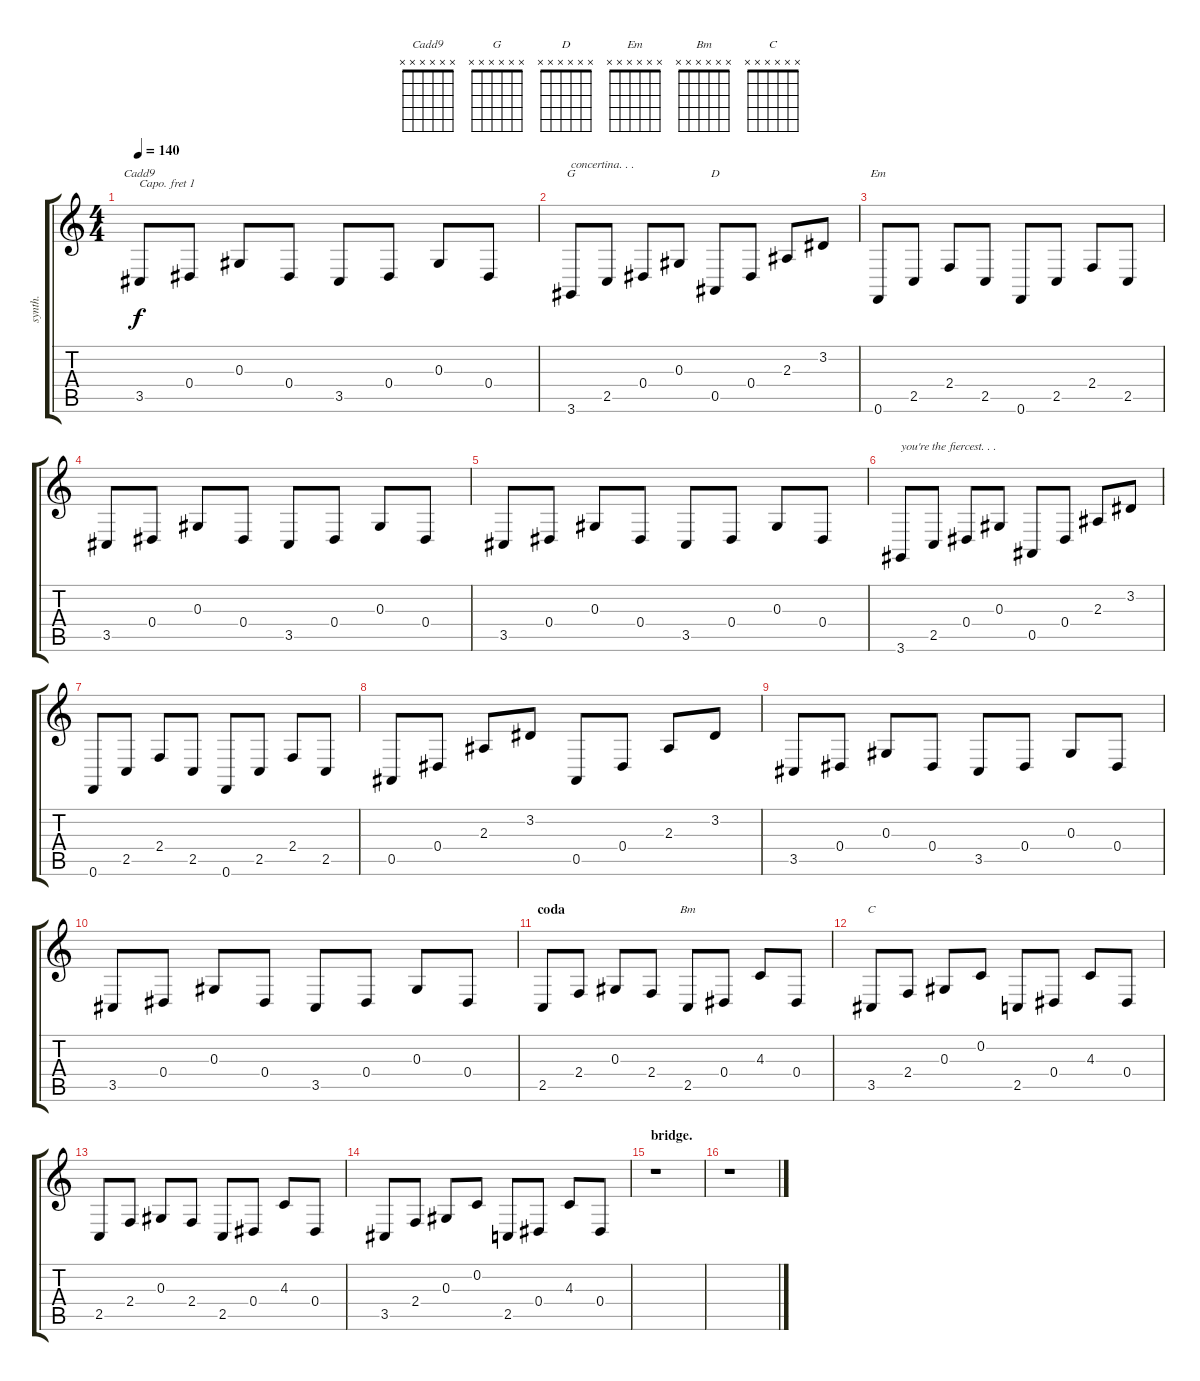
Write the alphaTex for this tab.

\track ("synth." "synth.") {instrument pad1newage}
\staff {score tabs}
\capo 1
\tuning (E4 B3 G3 D3 A2 E2) {hide}
\chord ("Cadd9" x x x x x x) {firstfret 0}
\chord ("G" x x x x x x) {firstfret 0}
\chord ("D" x x x x x x) {firstfret 0}
\chord ("Em" x x x x x x) {firstfret 0}
\chord ("Bm" x x x x x x) {firstfret 0}
\chord ("C" x x x x x x) {firstfret 0}
\ts (4 4)
\tempo 140
\clef g2
\ks c
3.5.8{ch "Cadd9" dy f} 0.4.8 0.3.8 0.4.8 3.5.8 0.4.8 0.3.8 0.4.8 |
3.6.8{ch "G" txt "concertina. . ."} 2.5.8 0.4.8 0.3.8 0.5.8{ch "D"} 0.4.8 2.3.8 3.2.8 |
0.6.8{ch "Em"} 2.5.8 2.4.8 2.5.8 0.6.8 2.5.8 2.4.8 2.5.8 |
3.5.8 0.4.8 0.3.8 0.4.8 3.5.8 0.4.8 0.3.8 0.4.8 |
3.5.8 0.4.8 0.3.8 0.4.8 3.5.8 0.4.8 0.3.8 0.4.8 |
3.6.8{txt "you're the fiercest. . ."} 2.5.8 0.4.8 0.3.8 0.5.8 0.4.8 2.3.8 3.2.8 |
0.6.8 2.5.8 2.4.8 2.5.8 0.6.8 2.5.8 2.4.8 2.5.8 |
0.5.8 0.4.8 2.3.8 3.2.8 0.5.8 0.4.8 2.3.8 3.2.8 |
3.5.8 0.4.8 0.3.8 0.4.8 3.5.8 0.4.8 0.3.8 0.4.8 |
3.5.8 0.4.8 0.3.8 0.4.8 3.5.8 0.4.8 0.3.8 0.4.8 |
\section ("" "coda")
2.5.8 2.4.8 0.3.8 2.4.8 2.5.8{ch "Bm"} 0.4.8 4.3.8 0.4.8 |
3.5.8{ch "C"} 2.4.8 0.3.8 0.2.8 2.5.8 0.4.8 4.3.8 0.4.8 |
2.5.8 2.4.8 0.3.8 2.4.8 2.5.8 0.4.8 4.3.8 0.4.8 |
3.5.8 2.4.8 0.3.8 0.2.8 2.5.8 0.4.8 4.3.8 0.4.8 |
\section ("" "bridge.")
r.1 |
r.1
